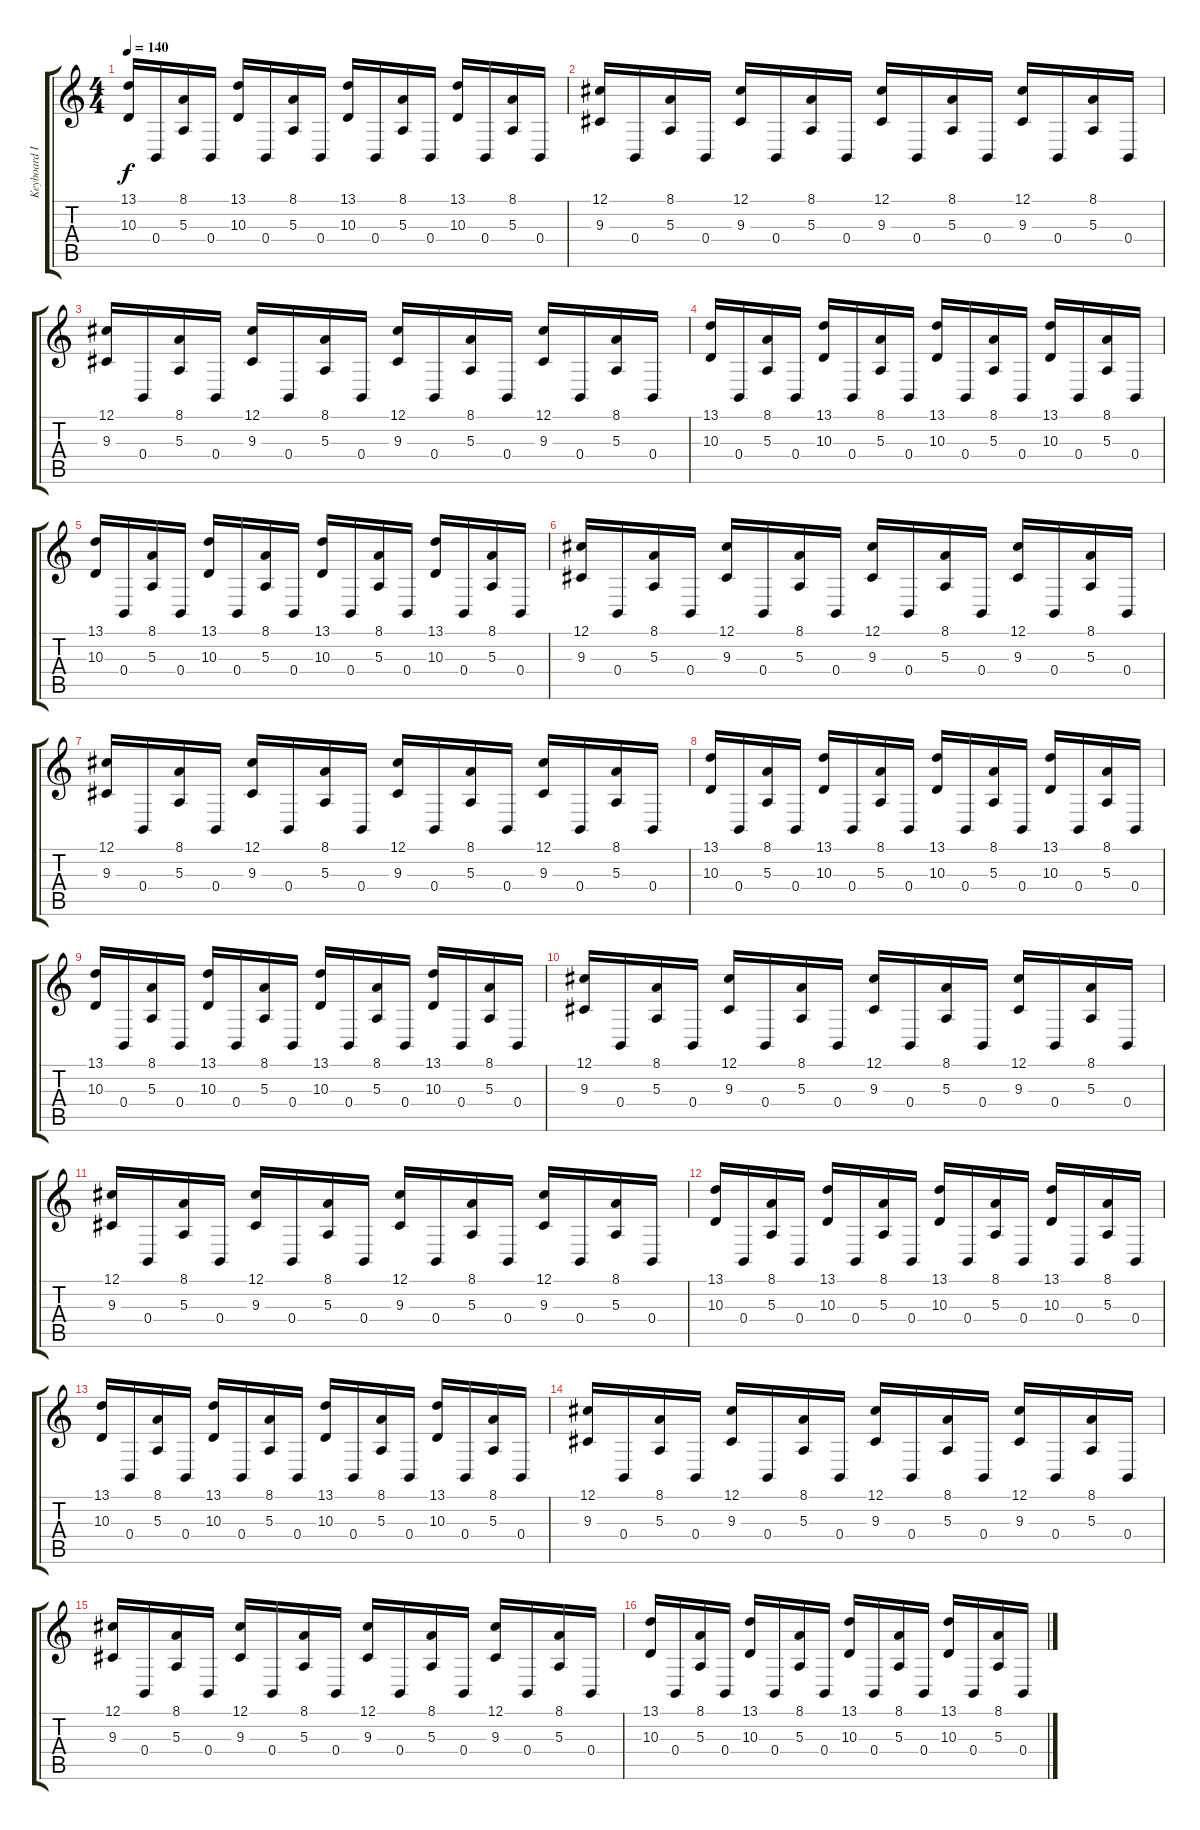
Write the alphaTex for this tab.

\track ("Keyboard II" "Keyboard I") {instrument lead1square}
\staff {score tabs}
\tuning (Db4 Ab3 E3 B2 Gb2 B1) {hide}
\ts (4 4)
\tempo 140
\clef g2
\ks c
(13.1 10.3).16{dy f} 0.4.16 (8.1 5.3).16 0.4.16 (13.1 10.3).16 0.4.16 (8.1 5.3).16 0.4.16 (13.1 10.3).16 0.4.16 (8.1 5.3).16 0.4.16 (13.1 10.3).16 0.4.16 (8.1 5.3).16 0.4.16 |
(12.1 9.3).16 0.4.16 (8.1 5.3).16 0.4.16 (12.1 9.3).16 0.4.16 (8.1 5.3).16 0.4.16 (12.1 9.3).16 0.4.16 (8.1 5.3).16 0.4.16 (12.1 9.3).16 0.4.16 (8.1 5.3).16 0.4.16 |
(12.1 9.3).16 0.4.16 (8.1 5.3).16 0.4.16 (12.1 9.3).16 0.4.16 (8.1 5.3).16 0.4.16 (12.1 9.3).16 0.4.16 (8.1 5.3).16 0.4.16 (12.1 9.3).16 0.4.16 (8.1 5.3).16 0.4.16 |
(13.1 10.3).16 0.4.16 (8.1 5.3).16 0.4.16 (13.1 10.3).16 0.4.16 (8.1 5.3).16 0.4.16 (13.1 10.3).16 0.4.16 (8.1 5.3).16 0.4.16 (13.1 10.3).16 0.4.16 (8.1 5.3).16 0.4.16 |
(13.1 10.3).16 0.4.16 (8.1 5.3).16 0.4.16 (13.1 10.3).16 0.4.16 (8.1 5.3).16 0.4.16 (13.1 10.3).16 0.4.16 (8.1 5.3).16 0.4.16 (13.1 10.3).16 0.4.16 (8.1 5.3).16 0.4.16 |
(12.1 9.3).16 0.4.16 (8.1 5.3).16 0.4.16 (12.1 9.3).16 0.4.16 (8.1 5.3).16 0.4.16 (12.1 9.3).16 0.4.16 (8.1 5.3).16 0.4.16 (12.1 9.3).16 0.4.16 (8.1 5.3).16 0.4.16 |
(12.1 9.3).16 0.4.16 (8.1 5.3).16 0.4.16 (12.1 9.3).16 0.4.16 (8.1 5.3).16 0.4.16 (12.1 9.3).16 0.4.16 (8.1 5.3).16 0.4.16 (12.1 9.3).16 0.4.16 (8.1 5.3).16 0.4.16 |
(13.1 10.3).16 0.4.16 (8.1 5.3).16 0.4.16 (13.1 10.3).16 0.4.16 (8.1 5.3).16 0.4.16 (13.1 10.3).16 0.4.16 (8.1 5.3).16 0.4.16 (13.1 10.3).16 0.4.16 (8.1 5.3).16 0.4.16 |
(13.1 10.3).16 0.4.16 (8.1 5.3).16 0.4.16 (13.1 10.3).16 0.4.16 (8.1 5.3).16 0.4.16 (13.1 10.3).16 0.4.16 (8.1 5.3).16 0.4.16 (13.1 10.3).16 0.4.16 (8.1 5.3).16 0.4.16 |
(12.1 9.3).16 0.4.16 (8.1 5.3).16 0.4.16 (12.1 9.3).16 0.4.16 (8.1 5.3).16 0.4.16 (12.1 9.3).16 0.4.16 (8.1 5.3).16 0.4.16 (12.1 9.3).16 0.4.16 (8.1 5.3).16 0.4.16 |
(12.1 9.3).16 0.4.16 (8.1 5.3).16 0.4.16 (12.1 9.3).16 0.4.16 (8.1 5.3).16 0.4.16 (12.1 9.3).16 0.4.16 (8.1 5.3).16 0.4.16 (12.1 9.3).16 0.4.16 (8.1 5.3).16 0.4.16 |
(13.1 10.3).16 0.4.16 (8.1 5.3).16 0.4.16 (13.1 10.3).16 0.4.16 (8.1 5.3).16 0.4.16 (13.1 10.3).16 0.4.16 (8.1 5.3).16 0.4.16 (13.1 10.3).16 0.4.16 (8.1 5.3).16 0.4.16 |
(13.1 10.3).16 0.4.16 (8.1 5.3).16 0.4.16 (13.1 10.3).16 0.4.16 (8.1 5.3).16 0.4.16 (13.1 10.3).16 0.4.16 (8.1 5.3).16 0.4.16 (13.1 10.3).16 0.4.16 (8.1 5.3).16 0.4.16 |
(12.1 9.3).16 0.4.16 (8.1 5.3).16 0.4.16 (12.1 9.3).16 0.4.16 (8.1 5.3).16 0.4.16 (12.1 9.3).16 0.4.16 (8.1 5.3).16 0.4.16 (12.1 9.3).16 0.4.16 (8.1 5.3).16 0.4.16 |
(12.1 9.3).16 0.4.16 (8.1 5.3).16 0.4.16 (12.1 9.3).16 0.4.16 (8.1 5.3).16 0.4.16 (12.1 9.3).16 0.4.16 (8.1 5.3).16 0.4.16 (12.1 9.3).16 0.4.16 (8.1 5.3).16 0.4.16 |
(13.1 10.3).16 0.4.16 (8.1 5.3).16 0.4.16 (13.1 10.3).16 0.4.16 (8.1 5.3).16 0.4.16 (13.1 10.3).16 0.4.16 (8.1 5.3).16 0.4.16 (13.1 10.3).16 0.4.16 (8.1 5.3).16 0.4.16
